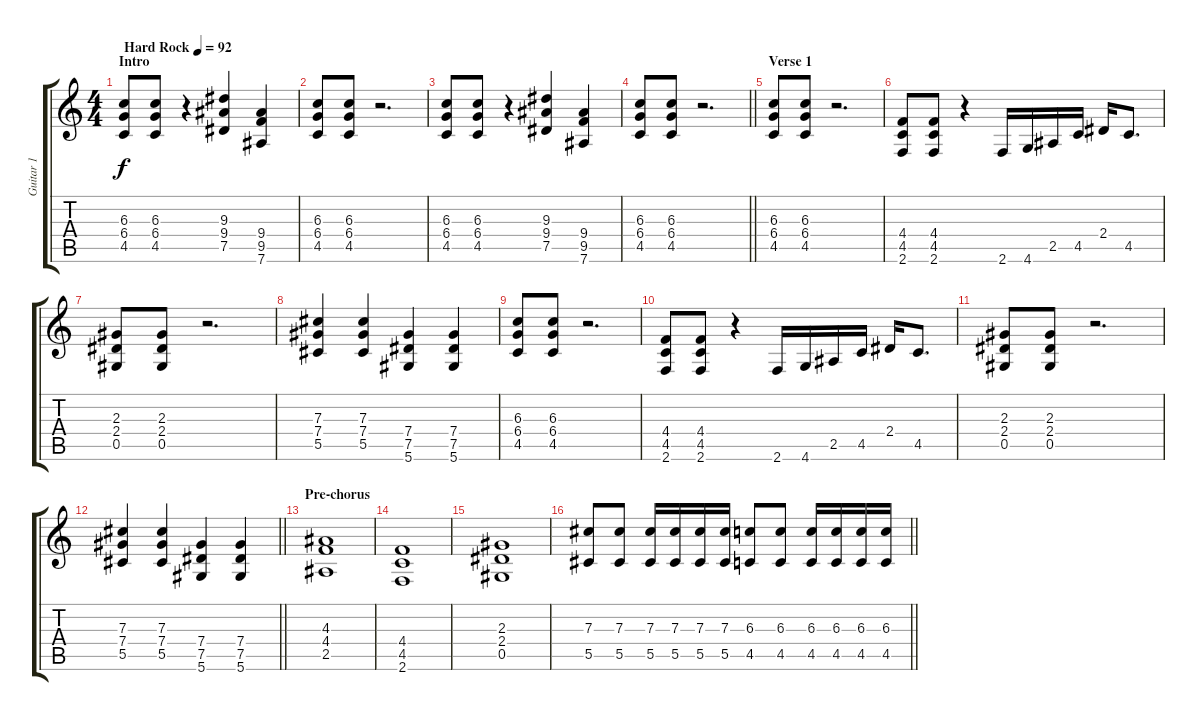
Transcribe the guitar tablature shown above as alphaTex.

\track ("Guitar 1" "Guitar 1") {instrument distortionguitar}
\staff {score tabs}
\tuning (Eb4 Bb3 Gb3 Db3 Ab2 Eb2) {hide}
\ts (4 4)
\section ("" "Intro")
\tempo (92 "Hard Rock")
\clef g2
\ks c
(6.3 6.4 4.5).8{dy f instrument distortionguitar} (6.3 6.4 4.5).8 r.4 (9.3 9.4 7.5).4 (9.4 9.5 7.6).4 |
(6.3 6.4 4.5).8 (6.3 6.4 4.5).8 r.2{d} |
(6.3 6.4 4.5).8 (6.3 6.4 4.5).8 r.4 (9.3 9.4 7.5).4 (9.4 9.5 7.6).4 |
\barLineRight lightlight
(6.3 6.4 4.5).8 (6.3 6.4 4.5).8 r.2{d} |
\section ("" "Verse 1")
(6.3 6.4 4.5).8 (6.3 6.4 4.5).8 r.2{d} |
(4.4 4.5 2.6).8 (4.4 4.5 2.6).8 r.4 2.6.16 4.6.16 2.5.16 4.5.16 2.4.16 4.5.8{d} |
(2.3 2.4 0.5).8 (2.3 2.4 0.5).8 r.2{d} |
(7.3 7.4 5.5).4 (7.3 7.4 5.5).4 (7.4 7.5 5.6).4 (7.4 7.5 5.6).4 |
(6.3 6.4 4.5).8 (6.3 6.4 4.5).8 r.2{d} |
(4.4 4.5 2.6).8 (4.4 4.5 2.6).8 r.4 2.6.16 4.6.16 2.5.16 4.5.16 2.4.16 4.5.8{d} |
(2.3 2.4 0.5).8 (2.3 2.4 0.5).8 r.2{d} |
\barLineRight lightlight
(7.3 7.4 5.5).4 (7.3 7.4 5.5).4 (7.4 7.5 5.6).4 (7.4 7.5 5.6).4 |
\section ("" "Pre-chorus")
(4.3 4.4 2.5).1 |
(4.4 4.5 2.6).1 |
(2.3 2.4 0.5).1 |
\barLineRight lightlight
(7.3 5.5).8 (7.3 5.5).8 (7.3 5.5).16 (7.3 5.5).16 (7.3 5.5).16 (7.3 5.5).16 (6.3 4.5).8 (6.3 4.5).8 (6.3 4.5).16 (6.3 4.5).16 (6.3 4.5).16 (6.3 4.5).16
